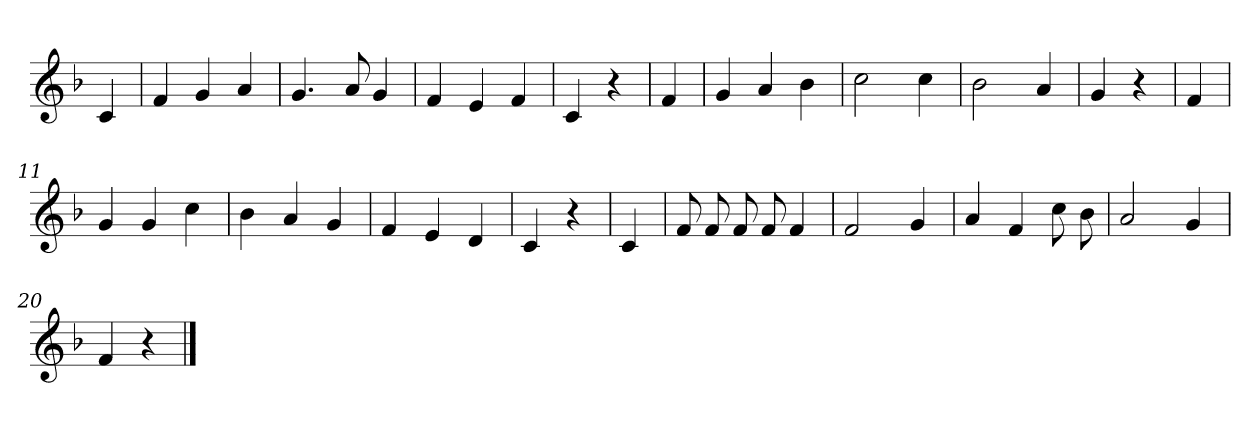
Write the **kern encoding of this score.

**kern
*part1
*staff1
*clefG2
*k[b-]
*F:
=
4c
=1
4f
4g
4a
=2
4.g
8a
4g
=3
4f
4e
4f
=4
4c
4r
=5
4f
=6
4g
4a
4b-
=7
2cc
4cc
=8
2b-
4a
=9
4g
4r
=10
4f
=11
4g
4g
4cc
=12
4b-
4a
4g
=13
4f
4e
4d
=14
4c
4r
=15
4c
=16
8f
8f
8f
8f
4f
=17
2f
4g
=18
4a
4f
8cc
8b-
=19
2a
4g
=20
4f
4r
==
*-
